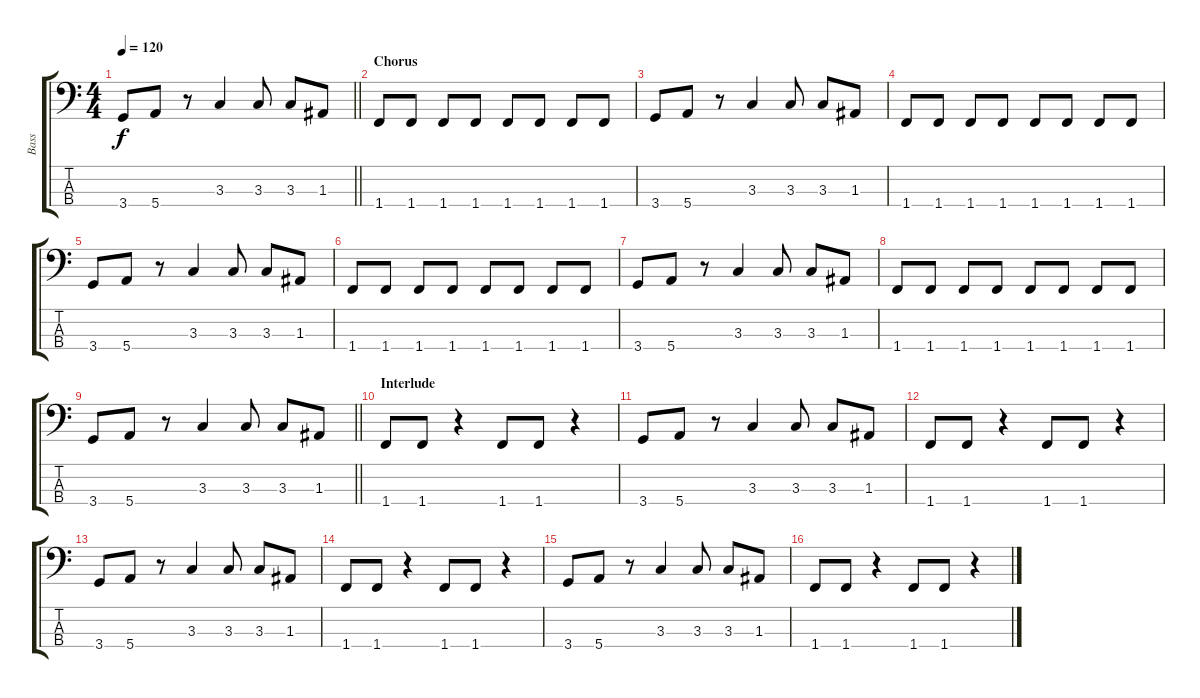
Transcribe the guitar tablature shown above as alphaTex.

\track ("Bass" "Bass") {instrument electricbassfinger}
\staff {score tabs}
\tuning (G2 D2 A1 E1) {hide}
\ts (4 4)
\tempo 120
\clef f4
\barLineRight lightlight
\ks c
3.4.8{dy f} 5.4.8 r.8 3.3.4 3.3.8 3.3.8 1.3.8 |
\section ("" "Chorus")
1.4.8 1.4.8 1.4.8 1.4.8 1.4.8 1.4.8 1.4.8 1.4.8 |
3.4.8 5.4.8 r.8 3.3.4 3.3.8 3.3.8 1.3.8 |
1.4.8 1.4.8 1.4.8 1.4.8 1.4.8 1.4.8 1.4.8 1.4.8 |
3.4.8 5.4.8 r.8 3.3.4 3.3.8 3.3.8 1.3.8 |
1.4.8 1.4.8 1.4.8 1.4.8 1.4.8 1.4.8 1.4.8 1.4.8 |
3.4.8 5.4.8 r.8 3.3.4 3.3.8 3.3.8 1.3.8 |
1.4.8 1.4.8 1.4.8 1.4.8 1.4.8 1.4.8 1.4.8 1.4.8 |
\barLineRight lightlight
3.4.8 5.4.8 r.8 3.3.4 3.3.8 3.3.8 1.3.8 |
\section ("" "Interlude")
1.4.8 1.4.8 r.4 1.4.8 1.4.8 r.4 |
3.4.8 5.4.8 r.8 3.3.4 3.3.8 3.3.8 1.3.8 |
1.4.8 1.4.8 r.4 1.4.8 1.4.8 r.4 |
3.4.8 5.4.8 r.8 3.3.4 3.3.8 3.3.8 1.3.8 |
1.4.8 1.4.8 r.4 1.4.8 1.4.8 r.4 |
3.4.8 5.4.8 r.8 3.3.4 3.3.8 3.3.8 1.3.8 |
1.4.8 1.4.8 r.4 1.4.8 1.4.8 r.4
